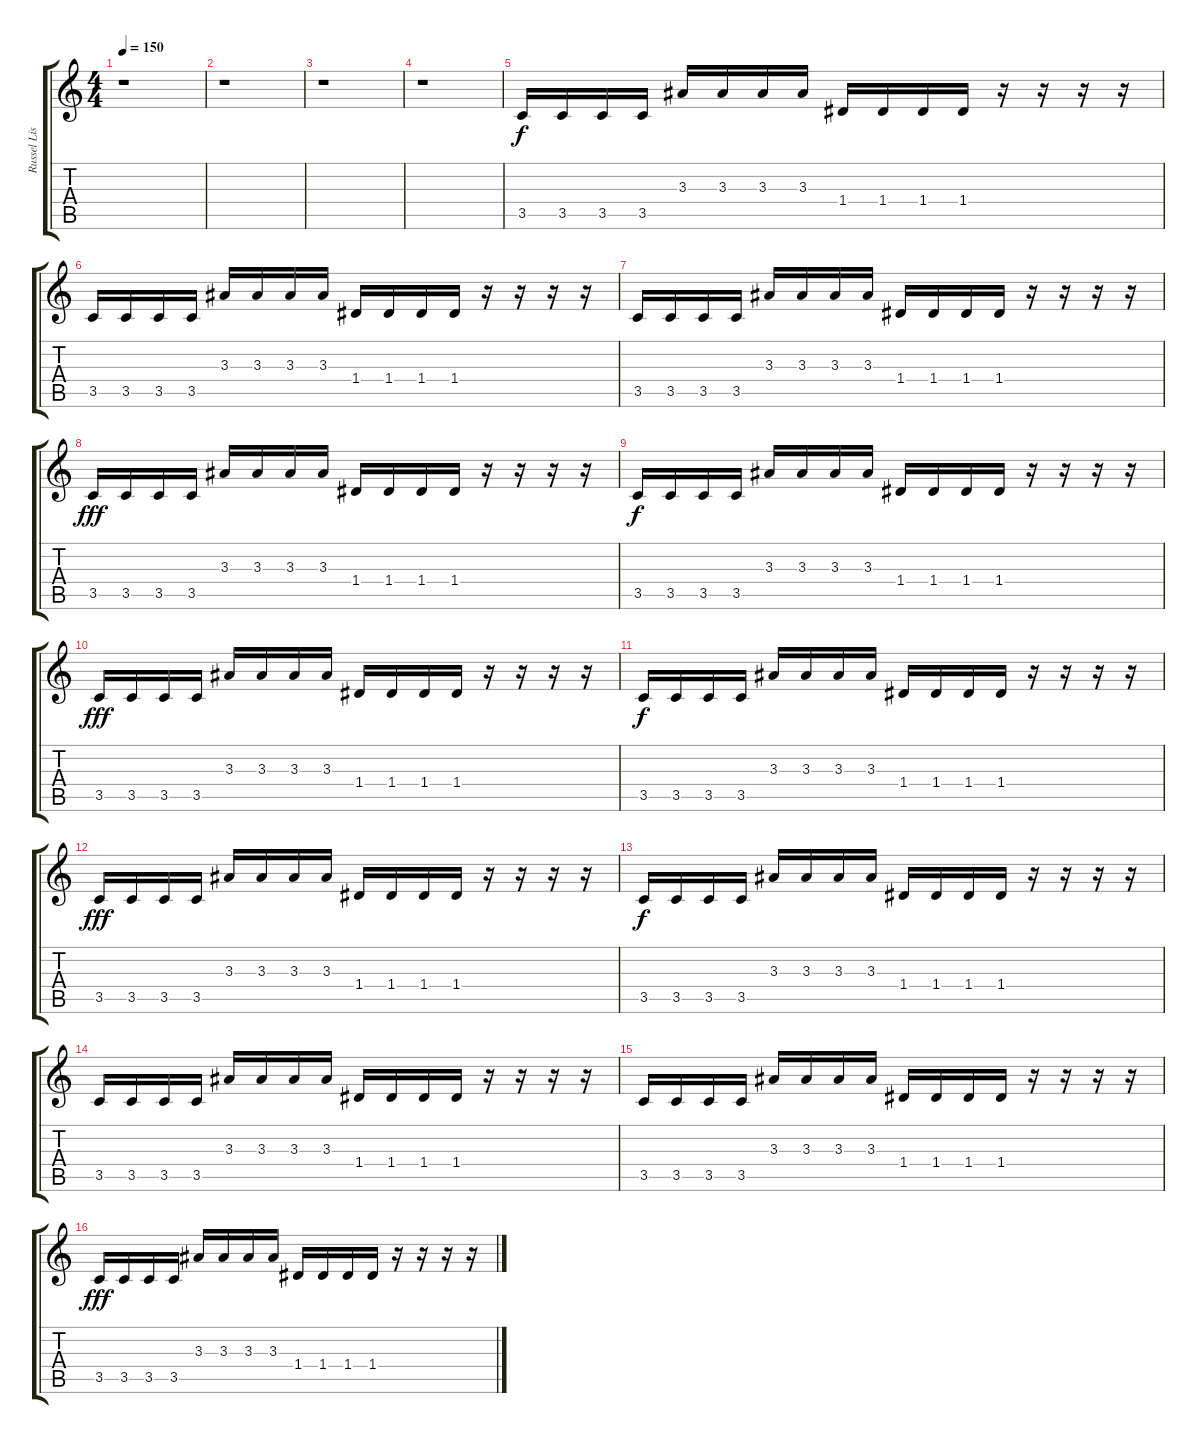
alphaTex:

\track ("Russel Lissack" "Russel Lis") {instrument electricguitarmuted}
\staff {score tabs}
\tuning (E4 B3 G3 D3 A2 E2) {hide}
\ts (4 4)
\tempo 150
\clef g2
\ks c
r.1{dy f} |
r.1 |
r.1 |
r.1 |
3.5.16 3.5.16 3.5.16 3.5.16 3.3.16 3.3.16 3.3.16 3.3.16 1.4.16 1.4.16 1.4.16 1.4.16 r.16 r.16 r.16 r.16 |
3.5.16 3.5.16 3.5.16 3.5.16 3.3.16 3.3.16 3.3.16 3.3.16 1.4.16 1.4.16 1.4.16 1.4.16 r.16 r.16 r.16 r.16 |
3.5.16 3.5.16 3.5.16 3.5.16 3.3.16 3.3.16 3.3.16 3.3.16 1.4.16 1.4.16 1.4.16 1.4.16 r.16 r.16 r.16 r.16 |
3.5.16{dy fff} 3.5.16 3.5.16 3.5.16 3.3.16 3.3.16 3.3.16 3.3.16 1.4.16 1.4.16 1.4.16 1.4.16 r.16 r.16 r.16 r.16 |
3.5.16{dy f} 3.5.16 3.5.16 3.5.16 3.3.16 3.3.16 3.3.16 3.3.16 1.4.16 1.4.16 1.4.16 1.4.16 r.16 r.16 r.16 r.16 |
3.5.16{dy fff} 3.5.16 3.5.16 3.5.16 3.3.16 3.3.16 3.3.16 3.3.16 1.4.16 1.4.16 1.4.16 1.4.16 r.16 r.16 r.16 r.16 |
3.5.16{dy f} 3.5.16 3.5.16 3.5.16 3.3.16 3.3.16 3.3.16 3.3.16 1.4.16 1.4.16 1.4.16 1.4.16 r.16 r.16 r.16 r.16 |
3.5.16{dy fff} 3.5.16 3.5.16 3.5.16 3.3.16 3.3.16 3.3.16 3.3.16 1.4.16 1.4.16 1.4.16 1.4.16 r.16 r.16 r.16 r.16 |
3.5.16{dy f} 3.5.16 3.5.16 3.5.16 3.3.16 3.3.16 3.3.16 3.3.16 1.4.16 1.4.16 1.4.16 1.4.16 r.16 r.16 r.16 r.16 |
3.5.16 3.5.16 3.5.16 3.5.16 3.3.16 3.3.16 3.3.16 3.3.16 1.4.16 1.4.16 1.4.16 1.4.16 r.16 r.16 r.16 r.16 |
3.5.16 3.5.16 3.5.16 3.5.16 3.3.16 3.3.16 3.3.16 3.3.16 1.4.16 1.4.16 1.4.16 1.4.16 r.16 r.16 r.16 r.16 |
3.5.16{dy fff} 3.5.16 3.5.16 3.5.16 3.3.16 3.3.16 3.3.16 3.3.16 1.4.16 1.4.16 1.4.16 1.4.16 r.16 r.16 r.16 r.16
